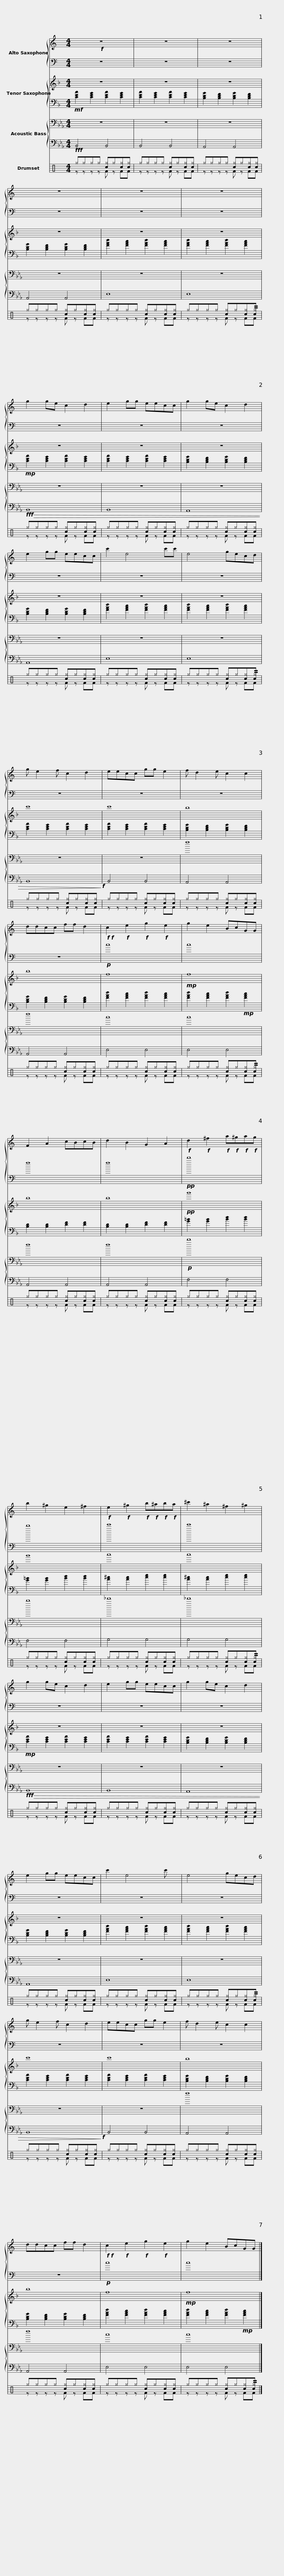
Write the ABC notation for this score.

X:1
%%score { 1 | 2 } { 3 | 4 } { 5 | 6 } ( 7 8 )
L:1/8
M:4/4
I:linebreak $
K:Eb
V:1 treble transpose=-9
V:2 bass transpose="-9 "
V:3 treble transpose=-14
V:4 bass transpose="-14 "
V:5 bass transpose=-12
V:6 bass transpose="-12 "
V:7 perc
K:none
V:8 perc
K:none
V:1
[K:C]!f! z8 | z8 | z8 | z8 |$ z8 | %5
 z8 | g2 ge c2 d2 | e2 gg eecc |$ g2 ge c2 d2 | e2 gg eecc | %10
 c'2 e4 c'c' | e4 gecd |$ g e2 f c2 d2 | eecc gg e2 | f d2 e c2 c2 | %15
 ddcc ff d2 |$!f!!f! c2!f! e2!f! g2!f! e2 | g2 e2 BcGG | F2 A2 cBcB | d2 B2 G2 A2 |$ %20
!f! d2!f! ^f2!f! a!f!^g!f!a!f!g | b2 ^g2 e2 ^f2 |!f! e2!f! ^g2!f! b!f!^a!f!b!f!a | ^c'2 ^a2 ^f2 ^g2 |$ g2 ge c2 d2 | %25
 e2 gg eecc | g2 ge c2 d2 | e2 gg eecc |$ c'2 e4 c'x | e4 gecd | %30
 g e2 f c2 d2 | eecc gg e2 |$ f d2 e c2 c2 | ddcc ff d2 |!f!!f! c2!f! e2!f! g2!f! e2 | %35
 g2 e2 BcGG |] %36
V:2
[K:C] z8 | z8 | z8 | z8 |$ z8 | %5
 z8 | z8 | z8 |$ z8 | z8 | %10
 z8 | z8 |$ z8 | z8 | z8 | %15
 z8 |$!p! c8 | c8 | f8 | f8 |$ %20
!pp! d'8 | d'8 | e'8 | e'8 |$ z8 | %25
 z8 | z8 | z8 |$ z8 | z8 | %30
 z8 | z8 |$ z8 | z8 |!p! c8 | %35
 c8 |] %36
V:3
[K:F] z8 | z8 | z8 | z8 |$ z8 | %5
 z8 | z8 | z8 |$ z8 | z8 | %10
 z8 | z8 |$ c'8 | c'8 | b8 | %15
 b8 |$ f8 |!mp! f8 | b8 | b8 |$ %20
!pp! g'8 | g'8 | a'8 | a'8 |$ z8 | %25
 z8 | z8 | z8 |$ z8 | z8 | %30
 c'8 | c'8 |$ b8 | b8 | f8 | %35
!mp! f8 |] %36
V:4
[K:F]!mf! [CEA]2 [CEG]2 [CEA]2 [CEG]2 | [CEA]2 [CEG]2 [CEA]2 [CEG]2 | [B,DG]2 [B,DF]2 [B,DG]2 [B,DF]2 | [B,DG]2 [B,DF]2 [B,DG]2 [B,DF]2 |$ [FAd]2 [FAc]2 [FAd]2 [FAc]2 | %5
 [FAd]2 [FAc]2 [FAd]2 [FAc]2 |!mp! [CEA]2 [CEG]2 [CEA]2 [CEG]2 | [CEA]2 [CEG]2 [CEA]2 [CEG]2 |$ [B,DG]2 [B,DF]2 [B,DG]2 [B,DF]2 | [B,DG]2 [B,DF]2 [B,DG]2 [B,DF]2 | %10
 [FAd]2 [FAc]2 [FAd]2 [FAc]2 | [FAd]2 [FAc]2 [FAd]2 [FAc]2 |$ [CEA]2 [CEG]2 [CEA]2 [CEG]2 | [CEA]2 [CEG]2 [CEA]2 [CEG]2 | [B,DG]2 [B,DF]2 [B,DG]2 [B,DF]2 | %15
 [B,DG]2 [B,DF]2 [B,DG]2 [B,DF]2 |$ [FAd]2 [FAc]2 [FAd]2 [FAc]2 | [FAd]2 [FAc]2 [FAd]2!mp! [FAc]2 | [B,D]2 [B,D]2 [DF]2 [DF]2 | [B,D]2 [B,D]2 [DF]2 [DF]2 |$ %20
 [G=B]2 [GB]2 [Bd]2 [Bd]2 | [G=B]2 [GB]2 [Bd]2 [Bd]2 | [A^c]2 [Ac]2 [ce]2 [ce]2 | [A^c]2 [Ac]2 [ce]2 [ce]2 |$!mp! [CEA]2 [CEG]2 [CEA]2 [CEG]2 | %25
 [CEA]2 [CEG]2 [CEA]2 [CEG]2 | [B,DG]2 [B,DF]2 [B,DG]2 [B,DF]2 | [B,DG]2 [B,DF]2 [B,DG]2 [B,DF]2 |$ [FAd]2 [FAc]2 [FAd]2 [FAc]2 | [FAd]2 [FAc]2 [FAd]2 [FAc]2 | %30
 [CEA]2 [CEG]2 [CEA]2 [CEG]2 | [CEA]2 [CEG]2 [CEA]2 [CEG]2 |$ [B,DG]2 [B,DF]2 [B,DG]2 [B,DF]2 | [B,DG]2 [B,DF]2 [B,DG]2 [B,DF]2 | [FAd]2 [FAc]2 [FAd]2 [FAc]2 | %35
 [FAd]2 [FAc]2 [FAd]2!mp! [FAc]2 |] %36
V:5
 z8 | z8 | z8 | z8 |$ z8 | %5
 z8 | z8 | z8 |$ z8 | z8 | %10
 z8 | z8 |$ z8 | z8 | f8 | %15
 f8 |$ c8 | c8 | f8 | f8 |$ %20
!p! d'8 | d'8 | _f'8 | _f'8 |$ z8 | %25
 z8 | z8 | z8 |$ z8 | z8 | %30
 z8 | z8 |$ f8 | f8 | c8 | %35
 c8 |] %36
V:6
!fff! B,,4 B,,4 | B,,4 B,,4 | A,,4 A,,4 | A,,4 A,,4 |$ E,8 | %5
 E,8 |!fff!!>(! B,,8 | B,,8 |$ A,,8 | A,,8 | %10
 E,8 | E,8 |$ B,,8!>)!!f! | B,,4 B,,4 | A,,4 A,,4 | %15
 A,,4 A,,4 |$ E,4 E,4 | E,4 E,4 | A,,4 A,,4 | A,,4 A,,4 |$ %20
 F,4 F,4 | F,4 F,4 | G,4 G,4 | G,4 G,4 |$!fff!!>(! B,,8 | %25
 B,,8 | A,,8 | A,,8 |$ E,8 | E,8 | %30
 B,,8!>)!!f! | B,,4 B,,4 |$ A,,4 A,,4 | A,,4 A,,4 | E,4 E,4 | %35
 E,4 E,4 |] %36
V:7
[K:C] ^g^g^g^g [c^g]^g[c^g][c^g] | ^g^g^g^g [c^g]^g[c^g][c^g] | ^g^g^g^g [c^g]^g[c^g][c^g] | ^g^g^g^g [c^g]^g[c^g][c^g] |$ ^g^g^g^g [c^g]^g[c^g][c^g] | %5
 ^g^g^g^g [c^g]^g[c^g]!//![c^g] | ^g^g^g^g [c^g]^g[c^g][c^g] | ^g^g^g^g [c^g]^g[c^g][c^g] |$ ^g^g^g^g [c^g]^g[c^g][c^g] | ^g^g^g^g [c^g]^g[c^g][c^g] | %10
 ^g^g^g^g [c^g]^g[c^g][c^g] | ^g^g^g^g [c^g]^g[c^g]!//![c^g] |$ ^g^g^g^g [c^g]^g[c^g][c^g] | ^g^g^g^g [c^g]^g[c^g][c^g] | ^g^g^g^g [c^g]^g[c^g][c^g] | %15
 ^g^g^g^g [c^g]^g[c^g][c^g] |$ ^g^g^g^g [c^g]^g[c^g][c^g] | ^g^g^g^g [c^g]^g[c^g]!//![c^g] | ^g^g^g^g [c^g]^g[c^g][c^g] | ^g^g^g^g [c^g]^g[c^g][c^g] |$ %20
 ^g^g^g^g [c^g]^g[c^g][c^g] | ^g^g^g^g [c^g]^g[c^g][c^g] | ^g^g^g^g [c^g]^g[c^g][c^g] | ^g^g^g^g [c^g]^g[c^g]!//![c^g] |$ ^g^g^g^g [c^g]^g[c^g][c^g] | %25
 ^g^g^g^g [c^g]^g[c^g][c^g] | ^g^g^g^g [c^g]^g[c^g][c^g] | ^g^g^g^g [c^g]^g[c^g][c^g] |$ ^g^g^g^g [c^g]^g[c^g][c^g] | ^g^g^g^g [c^g]^g[c^g]!//![c^g] | %30
 ^g^g^g^g [c^g]^g[c^g][c^g] | ^g^g^g^g [c^g]^g[c^g][c^g] |$ ^g^g^g^g [c^g]^g[c^g][c^g] | ^g^g^g^g [c^g]^g[c^g][c^g] | ^g^g^g^g [c^g]^g[c^g][c^g] | %35
 ^g^g^g^g [c^g]^g[c^g]!//![c^g] |] %36
V:8
[K:C] z z z z F z FF | z z z z F z FF | z z z z F z FF | z z z z F z FF |$ z z z z F z FF | %5
 z z z z F z FF | z z z z F z FF | z z z z F z FF |$ z z z z F z FF | z z z z F z FF | %10
 z z z z F z FF | z z z z F z FF |$ z z z z F z FF | z z z z F z FF | z z z z F z FF | %15
 z z z z F z FF |$ z z z z F z FF | z z z z F z FF | z z z z F z FF | z z z z F z FF |$ %20
 z z z z F z FF | z z z z F z FF | z z z z F z FF | z z z z F z FF |$ z z z z F z FF | %25
 z z z z F z FF | z z z z F z FF | z z z z F z FF |$ z z z z F z FF | z z z z F z FF | %30
 z z z z F z FF | z z z z F z FF |$ z z z z F z FF | z z z z F z FF | z z z z F z FF | %35
 z z z z F z FF |] %36
